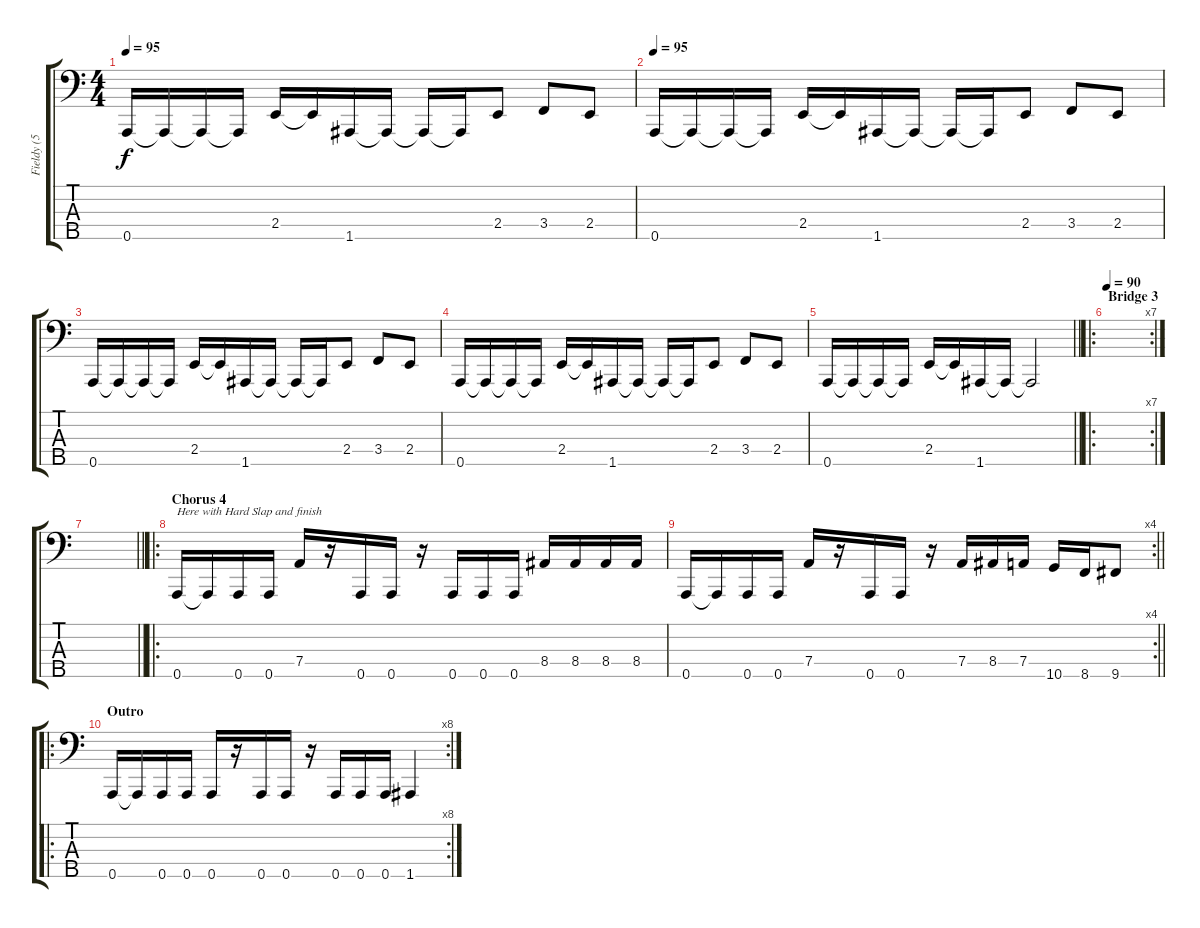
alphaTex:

\track ("Fieldy (5 String Bass)" "Fieldy (5 ") {instrument slapbass1}
\staff {score tabs}
\tuning (F2 C2 G1 D1 A0) {hide}
\ts (4 4)
\tempo 95
\clef f4
\ks c
0.5.16{dy f} 0.5{t}.16 0.5{t}.16 0.5{t}.16 2.4.16 2.4{t}.16 1.5.16 1.5{t}.16 1.5{t}.16 1.5{t}.16 2.4.8 3.4.8 2.4.8 |
\tempo 95
0.5.16 0.5{t}.16 0.5{t}.16 0.5{t}.16 2.4.16 2.4{t}.16 1.5.16 1.5{t}.16 1.5{t}.16 1.5{t}.16 2.4.8 3.4.8 2.4.8 |
0.5.16 0.5{t}.16 0.5{t}.16 0.5{t}.16 2.4.16 2.4{t}.16 1.5.16 1.5{t}.16 1.5{t}.16 1.5{t}.16 2.4.8 3.4.8 2.4.8 |
0.5.16 0.5{t}.16 0.5{t}.16 0.5{t}.16 2.4.16 2.4{t}.16 1.5.16 1.5{t}.16 1.5{t}.16 1.5{t}.16 2.4.8 3.4.8 2.4.8 |
\barLineRight lightlight
0.5.16 0.5{t}.16 0.5{t}.16 0.5{t}.16 2.4.16 2.4{t}.16 1.5.16 1.5{t}.16 1.5{t}.2 |
\ro
\rc 7
\section ("" "Bridge 3")
\tempo 90
|
\barLineRight lightlight
|
\ro
\section ("" "Chorus 4")
0.5.16{txt "Here with Hard Slap and finish" instrument slapbass1} 0.5{t}.16 0.5.16 0.5.16 7.4.16 r.16 0.5.16 0.5.16 r.16 0.5.16 0.5.16 0.5.16 8.4.16 8.4.16 8.4.16 8.4.16 |
\rc 4
\barLineRight lightlight
0.5.16 0.5{t}.16 0.5.16 0.5.16 7.4.16 r.16 0.5.16 0.5.16 r.16 7.4.16 8.4.16 7.4.16 10.5.16 8.5.16 9.5.8 |
\ro
\rc 8
\section ("" "Outro")
0.5.16 0.5{t}.16 0.5.16 0.5.16 0.5.16 r.16 0.5.16 0.5.16 r.16 0.5.16 0.5.16 0.5.16 1.5.4
